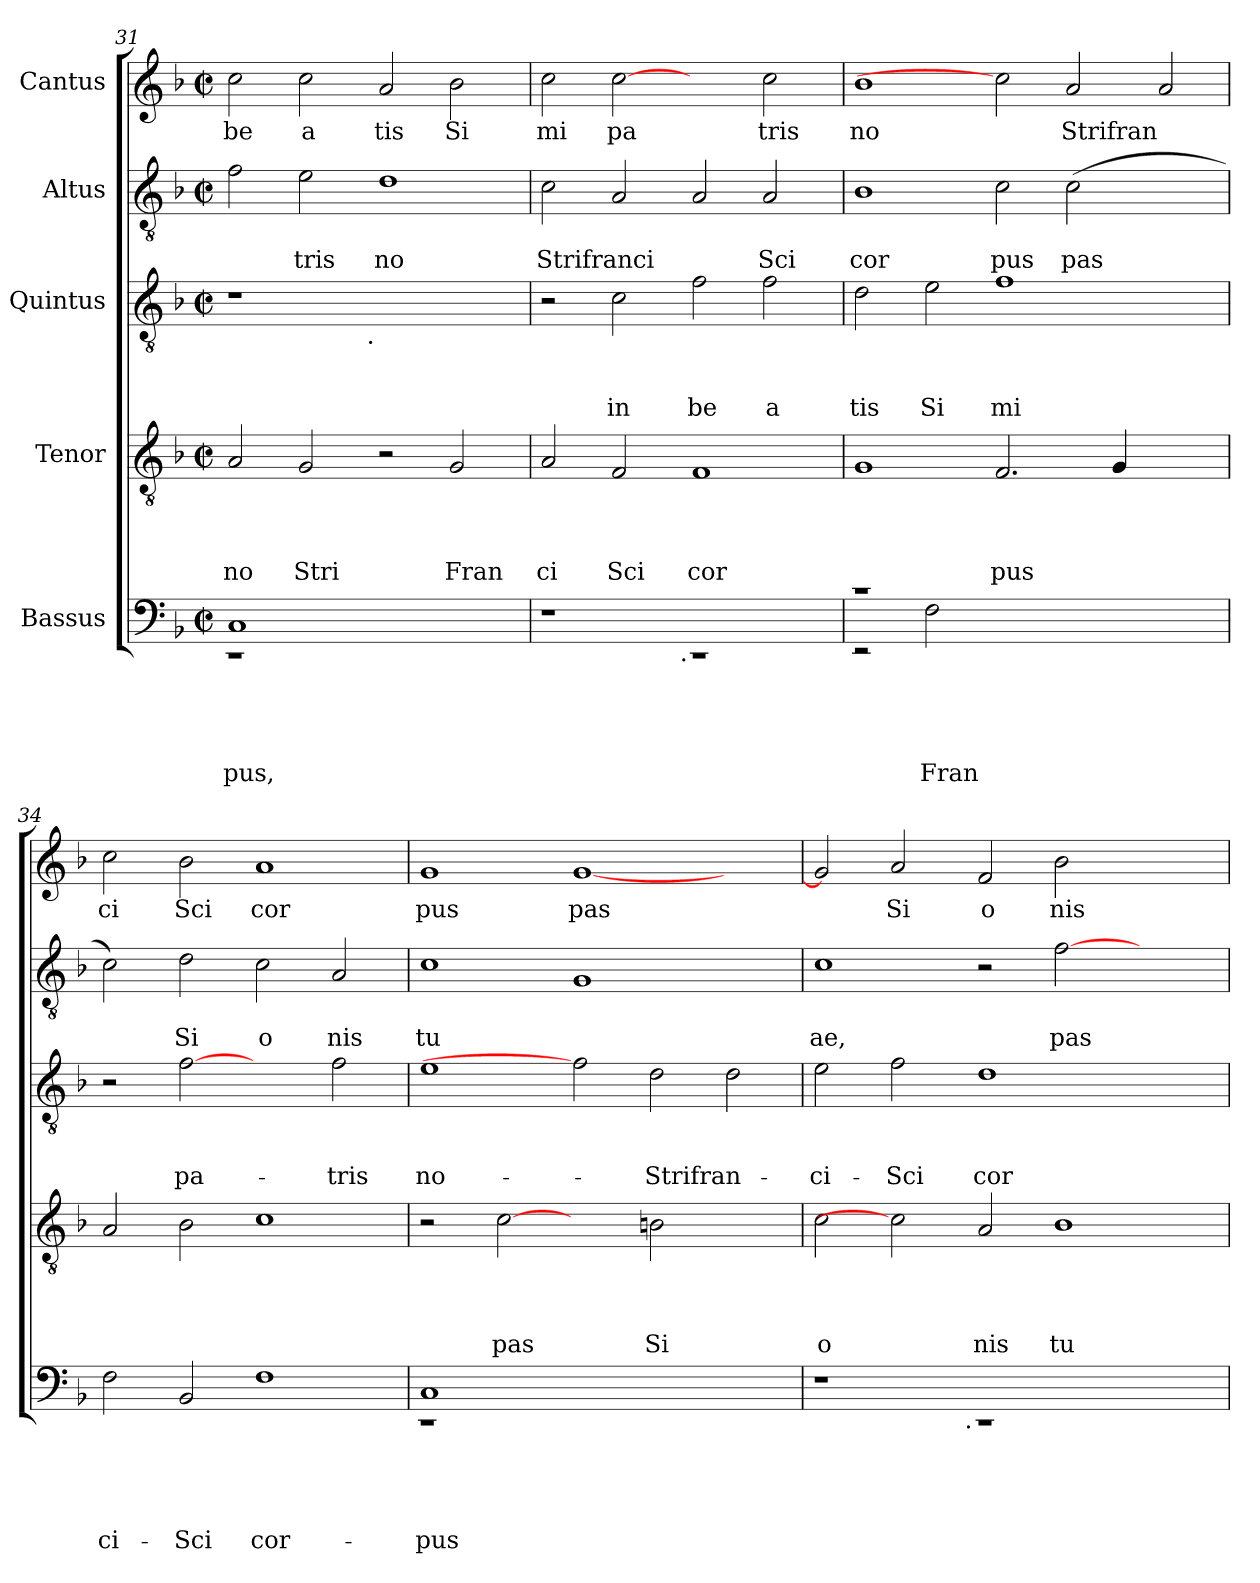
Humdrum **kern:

**kern	**text	**text	**text	**text	**text	**kern	**text	**text	**text	**text	**kern	**text	**text	**text	**kern	**text	**text	**kern	**text
*part5	*part5	*part5	*part5	*part5	*part5	*part4	*part4	*part4	*part4	*part4	*part3	*part3	*part3	*part3	*part2	*part2	*part2	*part1	*part1
*staff5	*staff5	*staff5	*staff5	*staff5	*staff5	*staff4	*staff4	*staff4	*staff4	*staff4	*staff3	*staff3	*staff3	*staff3	*staff2	*staff2	*staff2	*staff1	*staff1
*I"Bassus	*	*	*	*	*	*I"Tenor	*	*	*	*	*I"Quintus	*	*	*	*I"Altus	*	*	*I"Cantus	*
*clefF4	*	*	*	*	*	*clefGv2	*	*	*	*	*clefGv2	*	*	*	*clefGv2	*	*	*clefG2	*
*k[b-]	*	*	*	*	*	*k[b-]	*	*	*	*	*k[b-]	*	*	*	*k[b-]	*	*	*k[b-]	*
*F:	*	*	*	*	*	*F:	*	*	*	*	*F:	*	*	*	*F:	*	*	*F:	*
*M2/2	*	*	*	*	*	*M2/2	*	*	*	*	*M2/2	*	*	*	*M2/2	*	*	*M2/2	*
*met(c|)	*	*	*	*	*	*met(c|)	*	*	*	*	*met(c|)	*	*	*	*met(c|)	*	*	*met(c|)	*
=31	=31	=31	=31	=31	=31	=31	=31	=31	=31	=31	=31	=31	=31	=31	=31	=31	=31	=31	=31
!	!	!	!	!	!LO:LY:b	!	!	!	!	!LO:LY:b	!	!	!	!	!	!	!	!	!LO:LY:b
*^	*	*	*	*	*	*	*	*	*	*	*^	*	*	*	*	*	*	*	*
1C	1rEE	.	.	.	.	-pus,	2A/	.	.	.	no	1r	2ryy	.	.	.	2f\	.	.	2cc\	be
!	!	!	!	!	!	!	!	!	!	!	!LO:LY:b	!	!	!	!	!	!	!	!LO:LY:b	!	!LO:LY:b
.	.	.	.	.	.	.	2G/	.	.	.	Stri	.	4...ryy	.	.	.	2e\	.	tris	2cc\	a
!	!	!	!	!	!	!	!	!	!	!	!	!	!LO:TX:b:t=.	!	!	!	!	!	!	!	!
.	.	.	.	.	.	.	.	.	.	.	.	.	1ryy	.	.	.	.	.	.	.	.
!	!	!	!	!	!	!	!	!	!	!	!	!	!	!	!	!	!	!	!LO:LY:b	!	!LO:LY:b
1ryy	1ryy	.	.	.	.	.	2r	.	.	.	.	1ryy	.	.	.	.	1d	.	no	2a/	tis
!	!	!	!	!	!	!	!	!	!	!	!LO:LY:b	!	!	!	!	!	!	!	!	!	!LO:LY:b
.	.	.	.	.	.	.	2G/	.	.	.	Fran	.	.	.	.	.	.	.	.	2b-\	Si
.	.	.	.	.	.	.	.	.	.	.	.	.	32ryy	.	.	.	.	.	.	.	.
=32	=32	=32	=32	=32	=32	=32	=32	=32	=32	=32	=32	=32	=32	=32	=32	=32	=32	=32	=32	=32	=32
!	!	!	!	!	!	!	!	!	!	!	!LO:LY:b	!	!	!	!	!	!	!	!LO:LY:b	!	!LO:LY:b
*	*	*	*	*	*	*	*	*	*	*	*	*v	*v	*	*	*	*	*	*	*	*
1r	2ryy	.	.	.	.	.	2A/	.	.	.	ci	2r	.	.	.	2c\	.	Strifranci	2cc\	mi
!	!	!	!	!	!	!	!	!	!	!	!LO:LY:b	!	!	!	!LO:LY:b	!	!	!	!	!LO:LY:b
.	4...ryy	.	.	.	.	.	2F/	.	.	.	Sci	2c\	.	.	in	2A/	.	.	[2cc	pa
!	!LO:TX:b:t=.	!	!	!	!	!	!	!	!	!	!	!	!	!	!	!	!	!	!	!
.	1ryy	.	.	.	.	.	.	.	.	.	.	.	.	.	.	.	.	.	.	.
!	!	!	!	!	!	!	!	!	!	!	!LO:LY:b	!	!	!	!LO:LY:b	!	!	!	!	!
1rEE	.	.	.	.	.	.	1F	.	.	.	cor	2f\	.	.	be	2A/	.	.	2ryy	.
!	!	!	!	!	!	!	!	!	!	!	!	!	!	!	!LO:LY:b	!	!	!LO:LY:b	!	!LO:LY:b
.	.	.	.	.	.	.	.	.	.	.	.	2f\	.	.	a	2A/	.	Sci	2cc\	tris
.	32ryy	.	.	.	.	.	.	.	.	.	.	.	.	.	.	.	.	.	.	.
=33	=33	=33	=33	=33	=33	=33	=33	=33	=33	=33	=33	=33	=33	=33	=33	=33	=33	=33	=33	=33
!	!	!	!	!	!	!	!	!	!	!	!	!	!	!	!LO:LY:b	!	!	!LO:LY:b	!	!LO:LY:b
1rc	2rEE	.	.	.	.	.	1G	.	.	.	.	2d\	.	.	tis	1B-	.	cor	1b-	no
!	!	!	!	!	!	!LO:LY:b	!	!	!	!	!	!	!	!	!LO:LY:b	!	!	!	!	!
.	2F\	.	.	.	.	Fran-	.	.	.	.	.	2e\	.	.	Si	.	.	.	.	.
!	!	!	!	!	!	!	!	!	!	!	!LO:LY:b	!	!	!	!LO:LY:b	!	!	!LO:LY:b	!	!
1.ryy	1.ryy	.	.	.	.	.	2.F/	.	.	.	pus	1f	.	.	mi	2c\	.	pus	2cc]	.
!	!	!	!	!	!	!	!	!	!	!	!	!	!	!	!	!	!	!LO:LY:b	!	!LO:LY:b
.	.	.	.	.	.	.	.	.	.	.	.	.	.	.	.	(>2c\	.	pas	2a/	Strifran
.	.	.	.	.	.	.	4G/	.	.	.	.	.	.	.	.	.	.	.	.	.
.	.	.	.	.	.	.	2ryy	.	.	.	.	2ryy	.	.	.	2ryy	.	.	2a/	.
*v	*v	*	*	*	*	*	*	*	*	*	*	*	*	*	*	*	*	*	*	*
!!LO:LB:g=z
=34	=34	=34	=34	=34	=34	=34	=34	=34	=34	=34	=34	=34	=34	=34	=34	=34	=34	=34	=34
!	!	!	!	!	!LO:LY:b	!	!	!	!	!	!	!	!	!	!	!	!	!	!LO:LY:b
2F\	.	.	.	.	-ci-	2A/	.	.	.	.	2r	.	.	.	2c\)	.	.	2cc\	ci
!	!	!	!	!	!LO:LY:b	!	!	!	!	!	!	!	!	!LO:LY:b	!	!	!LO:LY:b	!	!LO:LY:b
2BB-/	.	.	.	.	-Sci	2B-\	.	.	.	.	[2f	.	.	pa-	2d\	.	Si	2b-\	Sci
!	!	!	!	!	!LO:LY:b	!	!	!	!	!	!	!	!	!	!	!	!LO:LY:b	!	!LO:LY:b
1F	.	.	.	.	cor-	1c	.	.	.	.	2ryy	.	.	.	2c\	.	o	1a	cor
!	!	!	!	!	!	!	!	!	!	!	!	!	!	!LO:LY:b	!	!	!LO:LY:b	!	!
.	.	.	.	.	.	.	.	.	.	.	2f\	.	.	-tris	2A/	.	nis	.	.
=35	=35	=35	=35	=35	=35	=35	=35	=35	=35	=35	=35	=35	=35	=35	=35	=35	=35	=35	=35
!	!	!	!	!	!LO:LY:b	!	!	!	!	!	!	!	!	!LO:LY:b	!	!	!LO:LY:b	!	!LO:LY:b
*^	*	*	*	*	*	*	*	*	*	*	*	*	*	*	*	*	*	*	*
1C	1rEE	.	.	.	.	-pus	2r	.	.	.	.	1e	.	.	no-	1c	.	tu	1g	pus
!	!	!	!	!	!	!	!	!	!	!	!LO:LY:b	!	!	!	!	!	!	!	!	!
.	.	.	.	.	.	.	[2c	.	.	.	pas	.	.	.	.	.	.	.	.	.
!	!	!	!	!	!	!	!	!	!	!	!	!	!	!	!	!	!	!	!	!LO:LY:b
1.ryy	1.ryy	.	.	.	.	.	2ryy	.	.	.	.	2f]	.	.	.	1G	.	.	[<1g	pas
!	!	!	!	!	!	!	!	!	!	!	!LO:LY:b	!	!	!	!LO:LY:b	!	!	!	!	!
.	.	.	.	.	.	.	2B\	.	.	.	Si	2d\	.	.	-Strifran-	.	.	.	.	.
.	.	.	.	.	.	.	2ryy	.	.	.	.	2d\	.	.	.	2ryy	.	.	2ryy	.
=36	=36	=36	=36	=36	=36	=36	=36	=36	=36	=36	=36	=36	=36	=36	=36	=36	=36	=36	=36	=36
!	!	!	!	!	!	!	!	!	!	!	!LO:LY:b	!	!	!	!LO:LY:b	!	!	!LO:LY:b	!	!
1r	2ryy	.	.	.	.	.	2c\	.	.	.	o	2e\	.	.	-ci-	1c	.	ae,	2g/]	.
!	!	!	!	!	!	!	!	!	!	!	!	!	!	!	!LO:LY:b	!	!	!	!	!LO:LY:b
.	4...ryy	.	.	.	.	.	2c]	.	.	.	.	2f\	.	.	-Sci	.	.	.	2a/	Si
!	!LO:TX:b:t=.	!	!	!	!	!	!	!	!	!	!	!	!	!	!	!	!	!	!	!
.	1ryy	.	.	.	.	.	.	.	.	.	.	.	.	.	.	.	.	.	.	.
!	!	!	!	!	!	!	!	!	!	!	!LO:LY:b	!	!	!	!LO:LY:b	!	!	!	!	!LO:LY:b
1rEE	.	.	.	.	.	.	2A/	.	.	.	nis	1d	.	.	cor-	2r	.	.	2f/	o
!	!	!	!	!	!	!	!	!	!	!	!LO:LY:b	!	!	!	!	!	!	!LO:LY:b	!	!LO:LY:b
.	.	.	.	.	.	.	1B-	.	.	.	tu	.	.	.	.	[>2f\	.	pas	2b-\	nis
.	2ryy	.	.	.	.	.	.	.	.	.	.	.	.	.	.	.	.	.	.	.
2ryy	.	.	.	.	.	.	.	.	.	.	.	2ryy	.	.	.	2ryy	.	.	2ryy	.
.	32ryy	.	.	.	.	.	.	.	.	.	.	.	.	.	.	.	.	.	.	.
*v	*v	*	*	*	*	*	*	*	*	*	*	*	*	*	*	*	*	*	*	*
=	=	=	=	=	=	=	=	=	=	=	=	=	=	=	=	=	=	=	=
*-	*-	*-	*-	*-	*-	*-	*-	*-	*-	*-	*-	*-	*-	*-	*-	*-	*-	*-	*-
